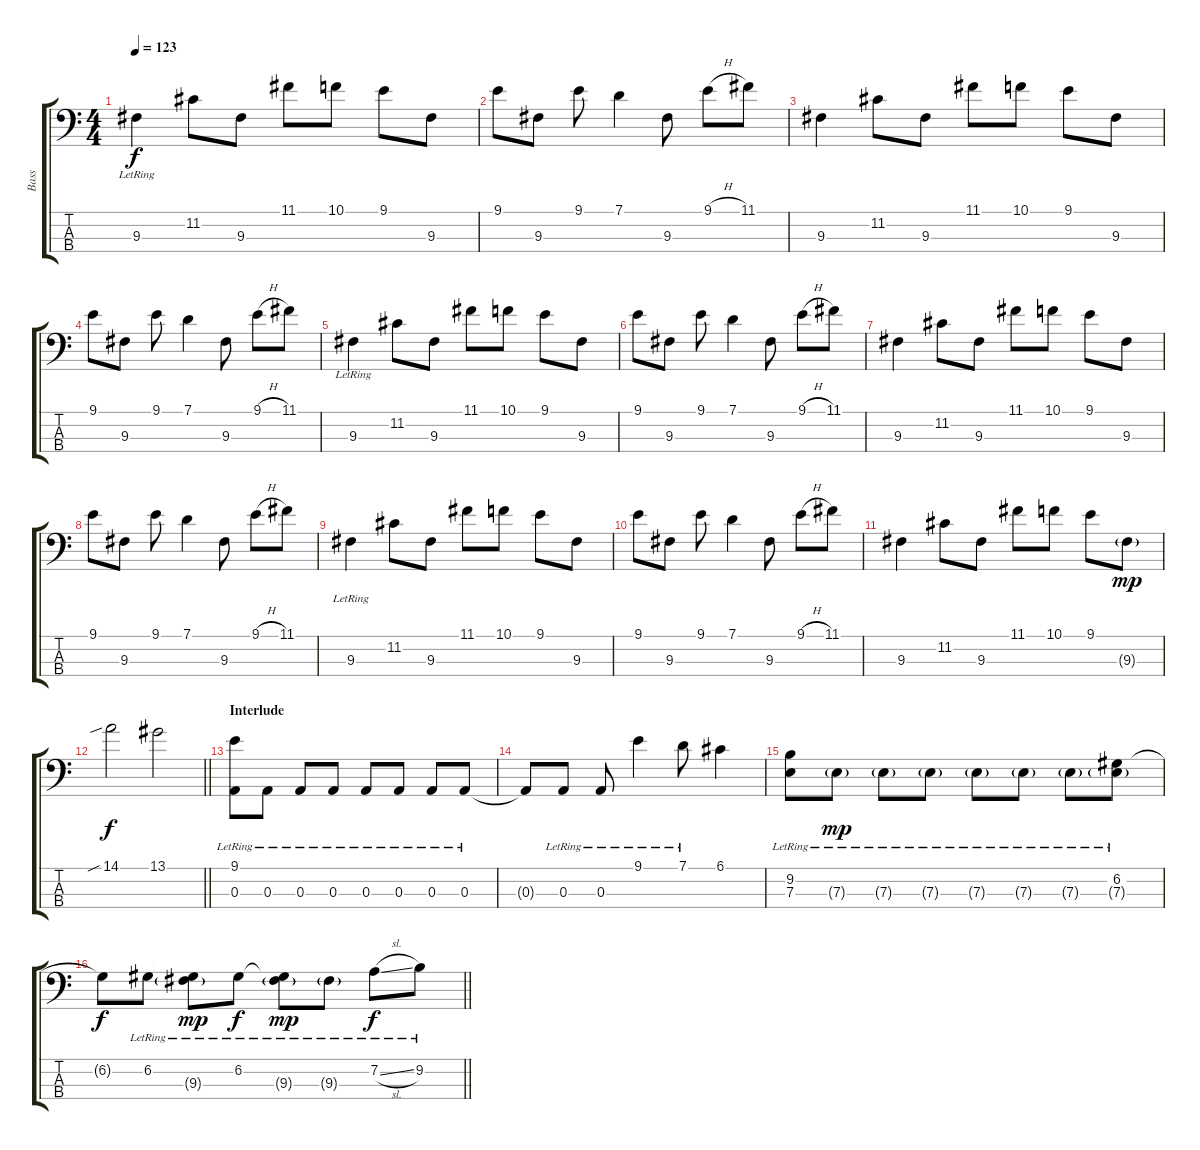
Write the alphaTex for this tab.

\track ("Bass" "Bass") {instrument electricbassfinger}
\staff {score tabs}
\tuning (G2 D2 A1 E1) {hide}
\ts (4 4)
\tempo 123
\clef f4
\ks c
9.3{lr}.4{dy f} 11.2.8 9.3.8 11.1.8 10.1.8 9.1.8 9.3.8 |
9.1.8 9.3.8 9.1.8 7.1.4 9.3.8 9.1{h}.8 11.1.8 |
9.3.4 11.2.8 9.3.8 11.1.8 10.1.8 9.1.8 9.3.8 |
9.1.8 9.3.8 9.1.8 7.1.4 9.3.8 9.1{h}.8 11.1.8 |
9.3{lr}.4 11.2.8 9.3.8 11.1.8 10.1.8 9.1.8 9.3.8 |
9.1.8 9.3.8 9.1.8 7.1.4 9.3.8 9.1{h}.8 11.1.8 |
9.3.4 11.2.8 9.3.8 11.1.8 10.1.8 9.1.8 9.3.8 |
9.1.8 9.3.8 9.1.8 7.1.4 9.3.8 9.1{h}.8 11.1.8 |
9.3{lr}.4 11.2.8 9.3.8 11.1.8 10.1.8 9.1.8 9.3.8 |
9.1.8 9.3.8 9.1.8 7.1.4 9.3.8 9.1{h}.8 11.1.8 |
9.3.4 11.2.8 9.3.8 11.1.8 10.1.8 9.1.8 9.3{g}.8{dy mp} |
\barLineRight lightlight
14.1{sib}.2{dy f} 13.1.2 |
\section ("" "Interlude")
(9.1{lr} 0.3{lr}).8 0.3{lr}.8 0.3{lr}.8 0.3{lr}.8 0.3{lr}.8 0.3{lr}.8 0.3{lr}.8 0.3{lr}.8 |
0.3{t}.8 0.3{lr}.8 0.3{lr}.8 9.1{lr}.4 7.1{lr}.8 6.1.4 |
(9.2{lr} 7.3{lr}).8 7.3{g lr}.8{dy mp} 7.3{g lr}.8 7.3{g lr}.8 7.3{g lr}.8 7.3{g lr}.8 7.3{g lr}.8 (6.2{lr} 7.3{g lr}).8 |
\barLineRight lightlight
6.2{t}.8{dy f} 6.2{lr}.8 (6.2{t} 9.3{g lr}).8{dy mp} 6.2{lr}.8{dy f} (6.2{t} 9.3{g lr}).8{dy mp} 9.3{g lr}.8 7.2{sl lr}.8{dy f} 9.2{lr}.8
